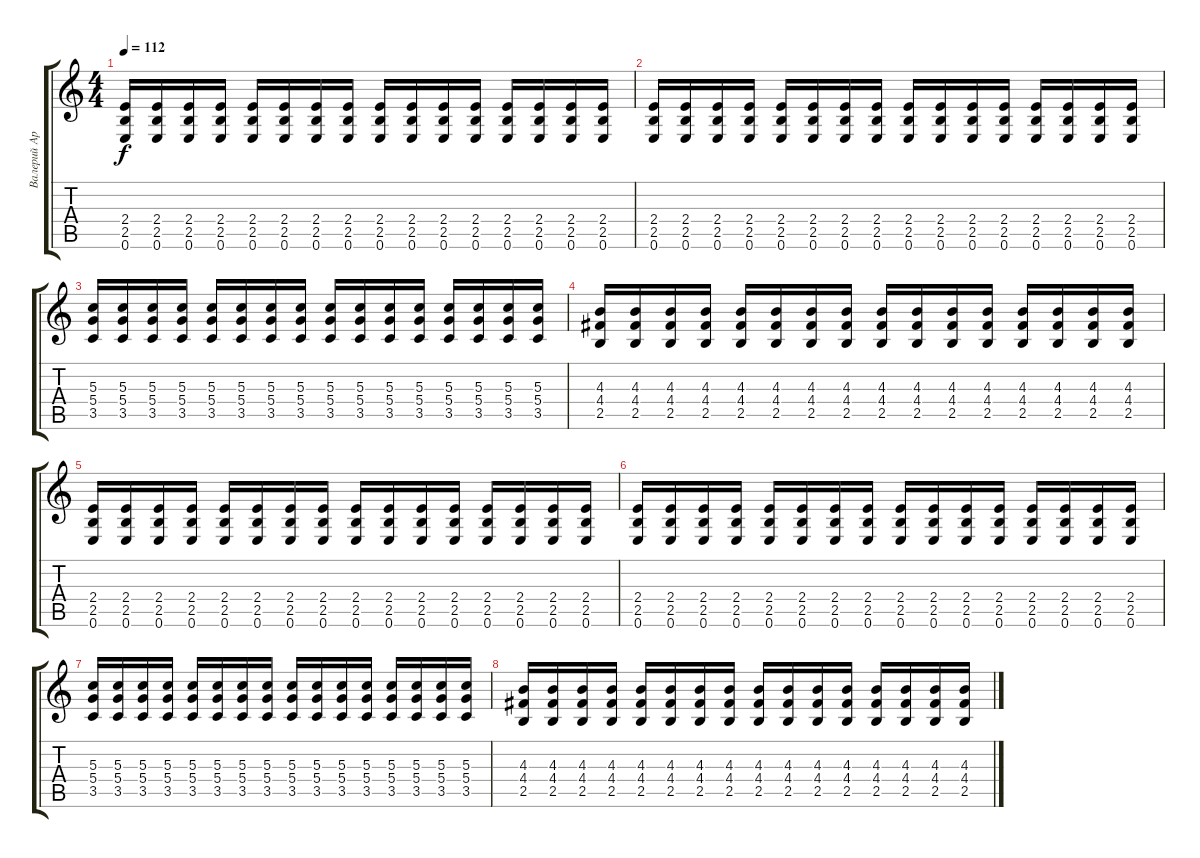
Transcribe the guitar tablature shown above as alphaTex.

\track ("Валерий Аркадин" "Валерий Ар") {instrument distortionguitar}
\staff {score tabs}
\tuning (E4 B3 G3 D3 A2 E2) {hide}
\ts (4 4)
\tempo 112
\clef g2
\ks c
(2.4 2.5 0.6).16{dy f} (2.4 2.5 0.6).16 (2.4 2.5 0.6).16 (2.4 2.5 0.6).16 (2.4 2.5 0.6).16 (2.4 2.5 0.6).16 (2.4 2.5 0.6).16 (2.4 2.5 0.6).16 (2.4 2.5 0.6).16 (2.4 2.5 0.6).16 (2.4 2.5 0.6).16 (2.4 2.5 0.6).16 (2.4 2.5 0.6).16 (2.4 2.5 0.6).16 (2.4 2.5 0.6).16 (2.4 2.5 0.6).16 |
(2.4 2.5 0.6).16 (2.4 2.5 0.6).16 (2.4 2.5 0.6).16 (2.4 2.5 0.6).16 (2.4 2.5 0.6).16 (2.4 2.5 0.6).16 (2.4 2.5 0.6).16 (2.4 2.5 0.6).16 (2.4 2.5 0.6).16 (2.4 2.5 0.6).16 (2.4 2.5 0.6).16 (2.4 2.5 0.6).16 (2.4 2.5 0.6).16 (2.4 2.5 0.6).16 (2.4 2.5 0.6).16 (2.4 2.5 0.6).16 |
(5.3 5.4 3.5).16 (5.3 5.4 3.5).16 (5.3 5.4 3.5).16 (5.3 5.4 3.5).16 (5.3 5.4 3.5).16 (5.3 5.4 3.5).16 (5.3 5.4 3.5).16 (5.3 5.4 3.5).16 (5.3 5.4 3.5).16 (5.3 5.4 3.5).16 (5.3 5.4 3.5).16 (5.3 5.4 3.5).16 (5.3 5.4 3.5).16 (5.3 5.4 3.5).16 (5.3 5.4 3.5).16 (5.3 5.4 3.5).16 |
(4.3 4.4 2.5).16 (4.3 4.4 2.5).16 (4.3 4.4 2.5).16 (4.3 4.4 2.5).16 (4.3 4.4 2.5).16 (4.3 4.4 2.5).16 (4.3 4.4 2.5).16 (4.3 4.4 2.5).16 (4.3 4.4 2.5).16 (4.3 4.4 2.5).16 (4.3 4.4 2.5).16 (4.3 4.4 2.5).16 (4.3 4.4 2.5).16 (4.3 4.4 2.5).16 (4.3 4.4 2.5).16 (4.3 4.4 2.5).16 |
(2.4 2.5 0.6).16 (2.4 2.5 0.6).16 (2.4 2.5 0.6).16 (2.4 2.5 0.6).16 (2.4 2.5 0.6).16 (2.4 2.5 0.6).16 (2.4 2.5 0.6).16 (2.4 2.5 0.6).16 (2.4 2.5 0.6).16 (2.4 2.5 0.6).16 (2.4 2.5 0.6).16 (2.4 2.5 0.6).16 (2.4 2.5 0.6).16 (2.4 2.5 0.6).16 (2.4 2.5 0.6).16 (2.4 2.5 0.6).16 |
(2.4 2.5 0.6).16 (2.4 2.5 0.6).16 (2.4 2.5 0.6).16 (2.4 2.5 0.6).16 (2.4 2.5 0.6).16 (2.4 2.5 0.6).16 (2.4 2.5 0.6).16 (2.4 2.5 0.6).16 (2.4 2.5 0.6).16 (2.4 2.5 0.6).16 (2.4 2.5 0.6).16 (2.4 2.5 0.6).16 (2.4 2.5 0.6).16 (2.4 2.5 0.6).16 (2.4 2.5 0.6).16 (2.4 2.5 0.6).16 |
(5.3 5.4 3.5).16 (5.3 5.4 3.5).16 (5.3 5.4 3.5).16 (5.3 5.4 3.5).16 (5.3 5.4 3.5).16 (5.3 5.4 3.5).16 (5.3 5.4 3.5).16 (5.3 5.4 3.5).16 (5.3 5.4 3.5).16 (5.3 5.4 3.5).16 (5.3 5.4 3.5).16 (5.3 5.4 3.5).16 (5.3 5.4 3.5).16 (5.3 5.4 3.5).16 (5.3 5.4 3.5).16 (5.3 5.4 3.5).16 |
(4.3 4.4 2.5).16 (4.3 4.4 2.5).16 (4.3 4.4 2.5).16 (4.3 4.4 2.5).16 (4.3 4.4 2.5).16 (4.3 4.4 2.5).16 (4.3 4.4 2.5).16 (4.3 4.4 2.5).16 (4.3 4.4 2.5).16 (4.3 4.4 2.5).16 (4.3 4.4 2.5).16 (4.3 4.4 2.5).16 (4.3 4.4 2.5).16 (4.3 4.4 2.5).16 (4.3 4.4 2.5).16 (4.3 4.4 2.5).16
